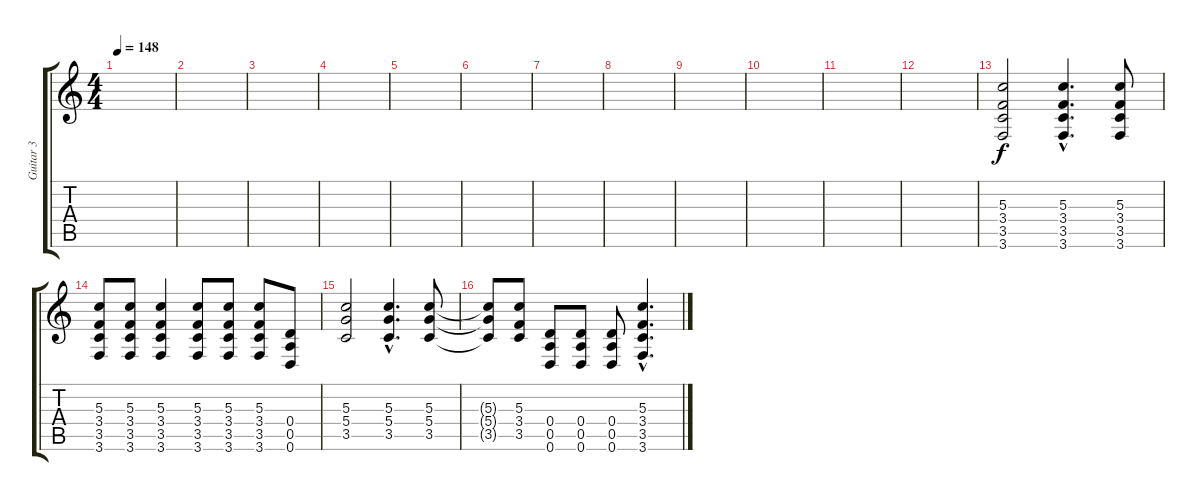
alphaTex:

\track ("Guitar 3" "Guitar 3") {instrument distortionguitar}
\staff {score tabs}
\tuning (E4 B3 G3 D3 A2 D2) {hide}
\ts (4 4)
\tempo 148
\clef g2
\ks c
|
|
|
|
|
|
|
|
|
|
|
|
(5.3 3.4 3.5 3.6).2{volume 11} (5.3{hac} 3.4{hac} 3.5{hac} 3.6{hac}).4{d} (5.3 3.4 3.5 3.6).8 |
(5.3 3.4 3.5 3.6).8 (5.3 3.4 3.5 3.6).8 (5.3 3.4 3.5 3.6).4 (5.3 3.4 3.5 3.6).8 (5.3 3.4 3.5 3.6).8 (5.3 3.4 3.5 3.6).8 (0.4 0.5 0.6).8 |
(5.3 5.4 3.5).2 (5.3{hac} 5.4{hac} 3.5{hac}).4{d} (5.3 5.4 3.5).8 |
(5.3{t} 5.4{t} 3.5{t}).8 (5.3 3.4 3.5).8 (0.4 0.5 0.6).8 (0.4 0.5 0.6).8 (0.4 0.5 0.6).8 (5.3{hac} 3.4{hac} 3.5{hac} 3.6{hac}).4{d}
